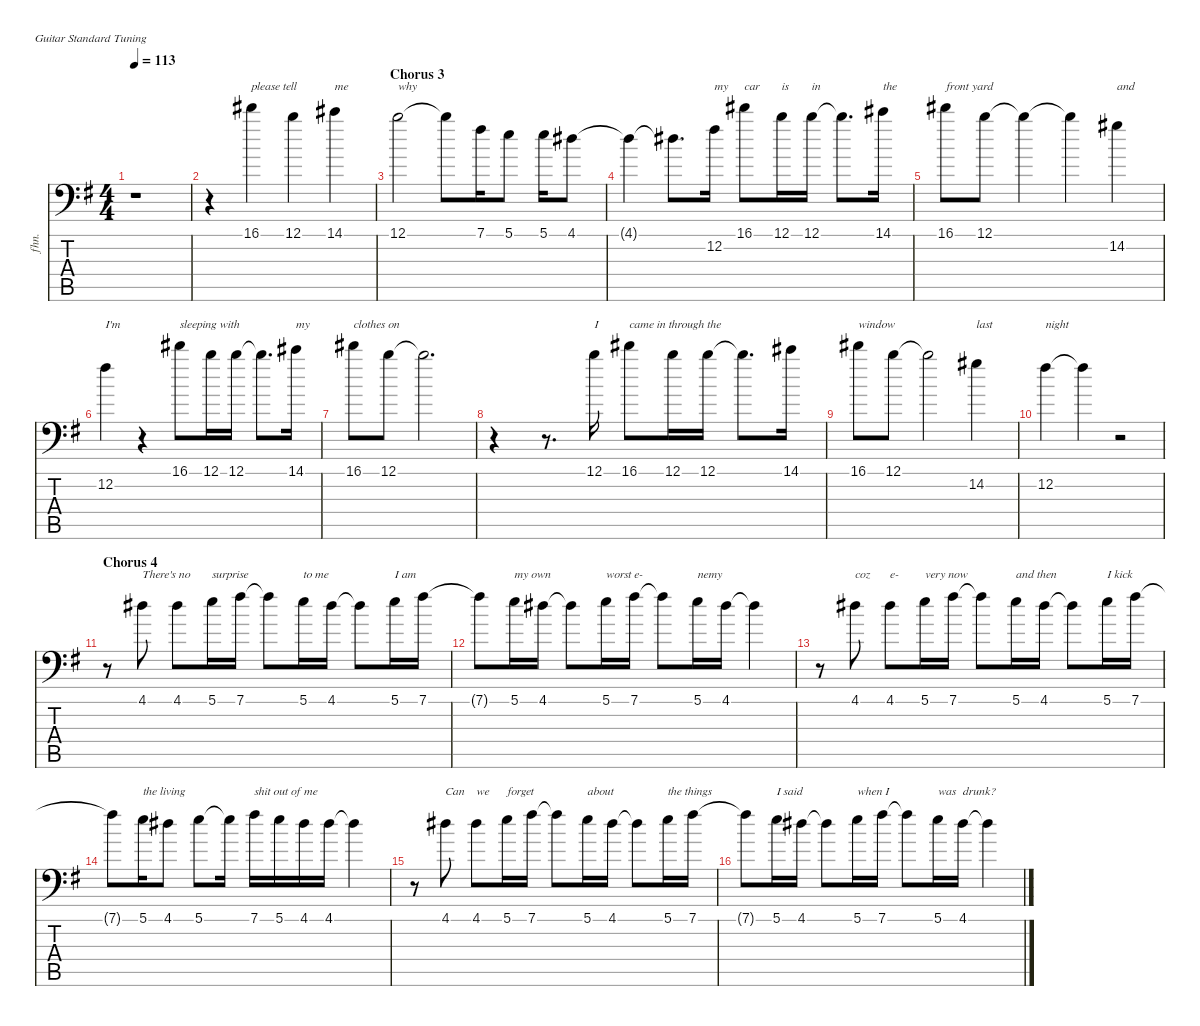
\defaultSystemsLayout 4
\hideDynamics
\bracketExtendMode nobrackets
\otherSystemsTrackNameOrientation horizontal
\track ("Cédric" "fhn.") {instrument frenchhorn}
\staff {score tabs}
\tuning (E4 B3 G3 D3 A2 E2)
\displaytranspose 7
\ts (4 4)
\tempo 113
\clef f4
\ks g
r.1{dy f beam Down} |
r.4{beam Down} 16.1{acc #}.4{txt "please tell" beam Down} 12.1{acc forcenatural}.4{beam Down} 14.1{acc #}.4{txt "me" beam Down} |
\section ("" "Chorus 3")
12.1{acc forcenatural}.2{txt "why" beam Down} 12.1{t acc forcenatural}.8{beam Down} 7.1{acc #}.16{beam Down} 5.1{acc forcenatural}.8{beam Down} 5.1{acc forcenatural}.16{beam Down} 4.1{acc #}.8{beam Down} |
4.1{t acc #}.4{beam Down} 4.1{t acc #}.8{d beam Down} 12.2{acc #}.16{txt "my" beam Down} 16.1{acc #}.8{txt "car" beam Down} 12.1{acc forcenatural}.16{txt "is" beam Down} 12.1{acc forcenatural}.16{txt "in" beam Down} 12.1{t acc forcenatural}.8{d beam Down} 14.1{acc #}.16{txt "the" beam Down} |
16.1{acc #}.8{txt "front yard" beam Down} 12.1{acc forcenatural}.8{beam Down} 12.1{t acc forcenatural}.4{beam Down} 12.1{t acc forcenatural}.4{beam Down} 14.2{acc #}.4{txt "and" beam Down} |
12.2{acc #}.4{txt "I'm" beam Down} r.4{beam Down} 16.1{acc #}.8{txt "sleeping with" beam Down} 12.1{acc forcenatural}.16{beam Down} 12.1{acc forcenatural}.16{beam Down} 12.1{t acc forcenatural}.8{d beam Down} 14.1{acc #}.16{txt "my" beam Down} |
16.1{acc #}.8{txt "clothes on" beam Down} 12.1{acc forcenatural}.8{beam Down} 12.1{t acc forcenatural}.2{d beam Down} |
r.4{beam Down} r.8{d beam Down} 12.1{acc forcenatural}.16{txt "I" beam Down} 16.1{acc #}.8{txt "came in through the" beam Down} 12.1{acc forcenatural}.16{beam Down} 12.1{acc forcenatural}.16{beam Down} 12.1{t acc forcenatural}.8{d beam Down} 14.1{acc #}.16{beam Down} |
16.1{acc #}.8{txt "window" beam Down} 12.1{acc forcenatural}.8{beam Down} 12.1{t acc forcenatural}.2{beam Down} 14.2{acc #}.4{txt "last" beam Down} |
12.2{acc #}.4{txt "night" beam Down} 12.2{t acc #}.4{beam Down} r.2{beam Down} |
\section ("" "Chorus 4")
r.8{beam Down} 4.1{acc #}.8{txt "There's no" beam Down} 4.1{acc #}.8{beam Down} 5.1{acc forcenatural}.16{txt "surprise" beam Down} 7.1{acc #}.16{beam Down} 7.1{t acc #}.8{beam Down} 5.1{acc forcenatural}.16{txt "to me" beam Down} 4.1{acc #}.16{beam Down} 4.1{t acc #}.8{beam Down} 5.1{acc forcenatural}.16{txt "I am" beam Down} 7.1{acc #}.16{beam Down} |
7.1{t acc #}.8{beam Down} 5.1{acc forcenatural}.16{txt "my own" beam Down} 4.1{acc #}.16{beam Down} 4.1{t acc #}.8{beam Down} 5.1{acc forcenatural}.16{txt "worst e-" beam Down} 7.1{acc #}.16{beam Down} 7.1{t acc #}.8{beam Down} 5.1{acc forcenatural}.16{txt "nemy" beam Down} 4.1{acc #}.16{beam Down} 4.1{t acc #}.4{beam Down} |
r.8{beam Down} 4.1{acc #}.8{txt "coz" beam Down} 4.1{acc #}.8{txt "e-" beam Down} 5.1{acc forcenatural}.16{txt "very now" beam Down} 7.1{acc #}.16{beam Down} 7.1{t acc #}.8{beam Down} 5.1{acc forcenatural}.16{txt "and then" beam Down} 4.1{acc #}.16{beam Down} 4.1{t acc #}.8{beam Down} 5.1{acc forcenatural}.16{txt "I kick" beam Down} 7.1{acc #}.16{beam Down} |
7.1{t acc #}.8{beam Down} 5.1{acc forcenatural}.16{txt "the living" beam Down} 4.1{acc #}.8{beam Down} 5.1{acc forcenatural}.8{beam Down} 5.1{t acc forcenatural}.16{beam Down} 7.1{acc #}.16{txt "shit out of me" beam Down} 5.1{acc forcenatural}.16{beam Down} 4.1{acc #}.16{beam Down} 4.1{acc #}.16{beam Down} 4.1{t acc #}.4{beam Down} |
r.8{beam Down} 4.1{acc #}.8{txt "Can" beam Down} 4.1{acc #}.8{txt "we" beam Down} 5.1{acc forcenatural}.16{txt "forget" beam Down} 7.1{acc #}.16{beam Down} 7.1{t acc #}.8{beam Down} 5.1{acc forcenatural}.16{txt "about" beam Down} 4.1{acc #}.16{beam Down} 4.1{t acc #}.8{beam Down} 5.1{acc forcenatural}.16{txt "the things" beam Down} 7.1{acc #}.16{beam Down} |
7.1{t acc #}.8{beam Down} 5.1{acc forcenatural}.16{txt "I said" beam Down} 4.1{acc #}.16{beam Down} 4.1{t acc #}.8{beam Down} 5.1{acc forcenatural}.16{txt "when I" beam Down} 7.1{acc #}.16{beam Down} 7.1{t acc #}.8{beam Down} 5.1{acc forcenatural}.16{txt "was" beam Down} 4.1{acc #}.16{txt "drunk?" beam Down} 4.1{t acc #}.4{beam Down}
